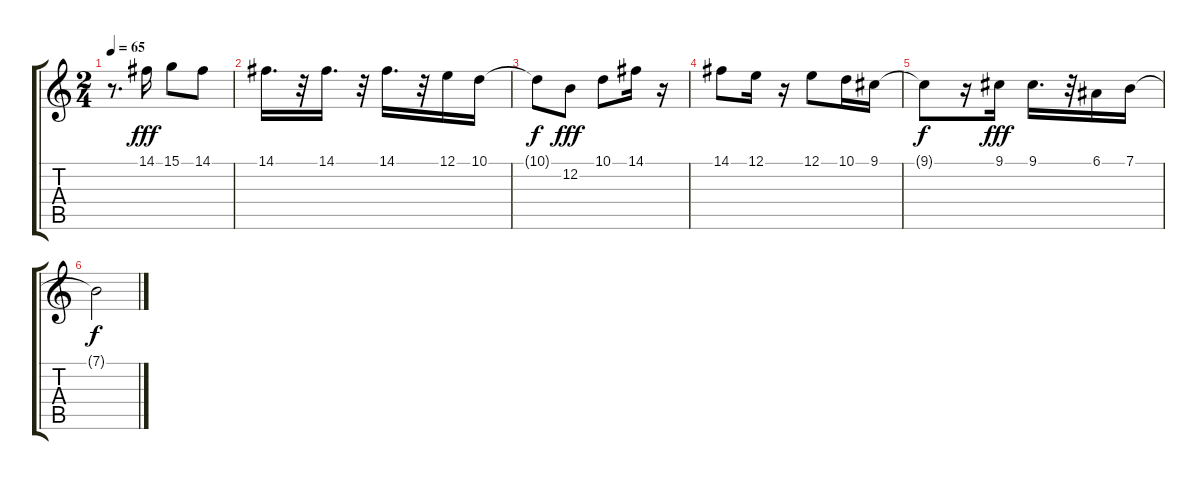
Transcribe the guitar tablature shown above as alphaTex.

\track "" {instrument ocarina}
\staff {score tabs}
\tuning (E4 B3 G3 D3 A2 E2) {hide}
\ts (2 4)
\tempo 65
\clef g2
\ks c
r.8{d dy f} 14.1.16{dy fff} 15.1.8 14.1.8 |
14.1.16{d} r.32 14.1.16{d} r.32 14.1.16{d} r.32 12.1.16 10.1.16 |
10.1{t}.8{dy f} 12.2.8{dy fff} 10.1.8 14.1.16 r.16 |
14.1.8 12.1.16 r.16 12.1.8 10.1.16 9.1.16 |
9.1{t}.8{dy f} r.16 9.1.16{dy fff} 9.1.16{d} r.32 6.1.16 7.1.16 |
7.1{t}.2{dy f}
